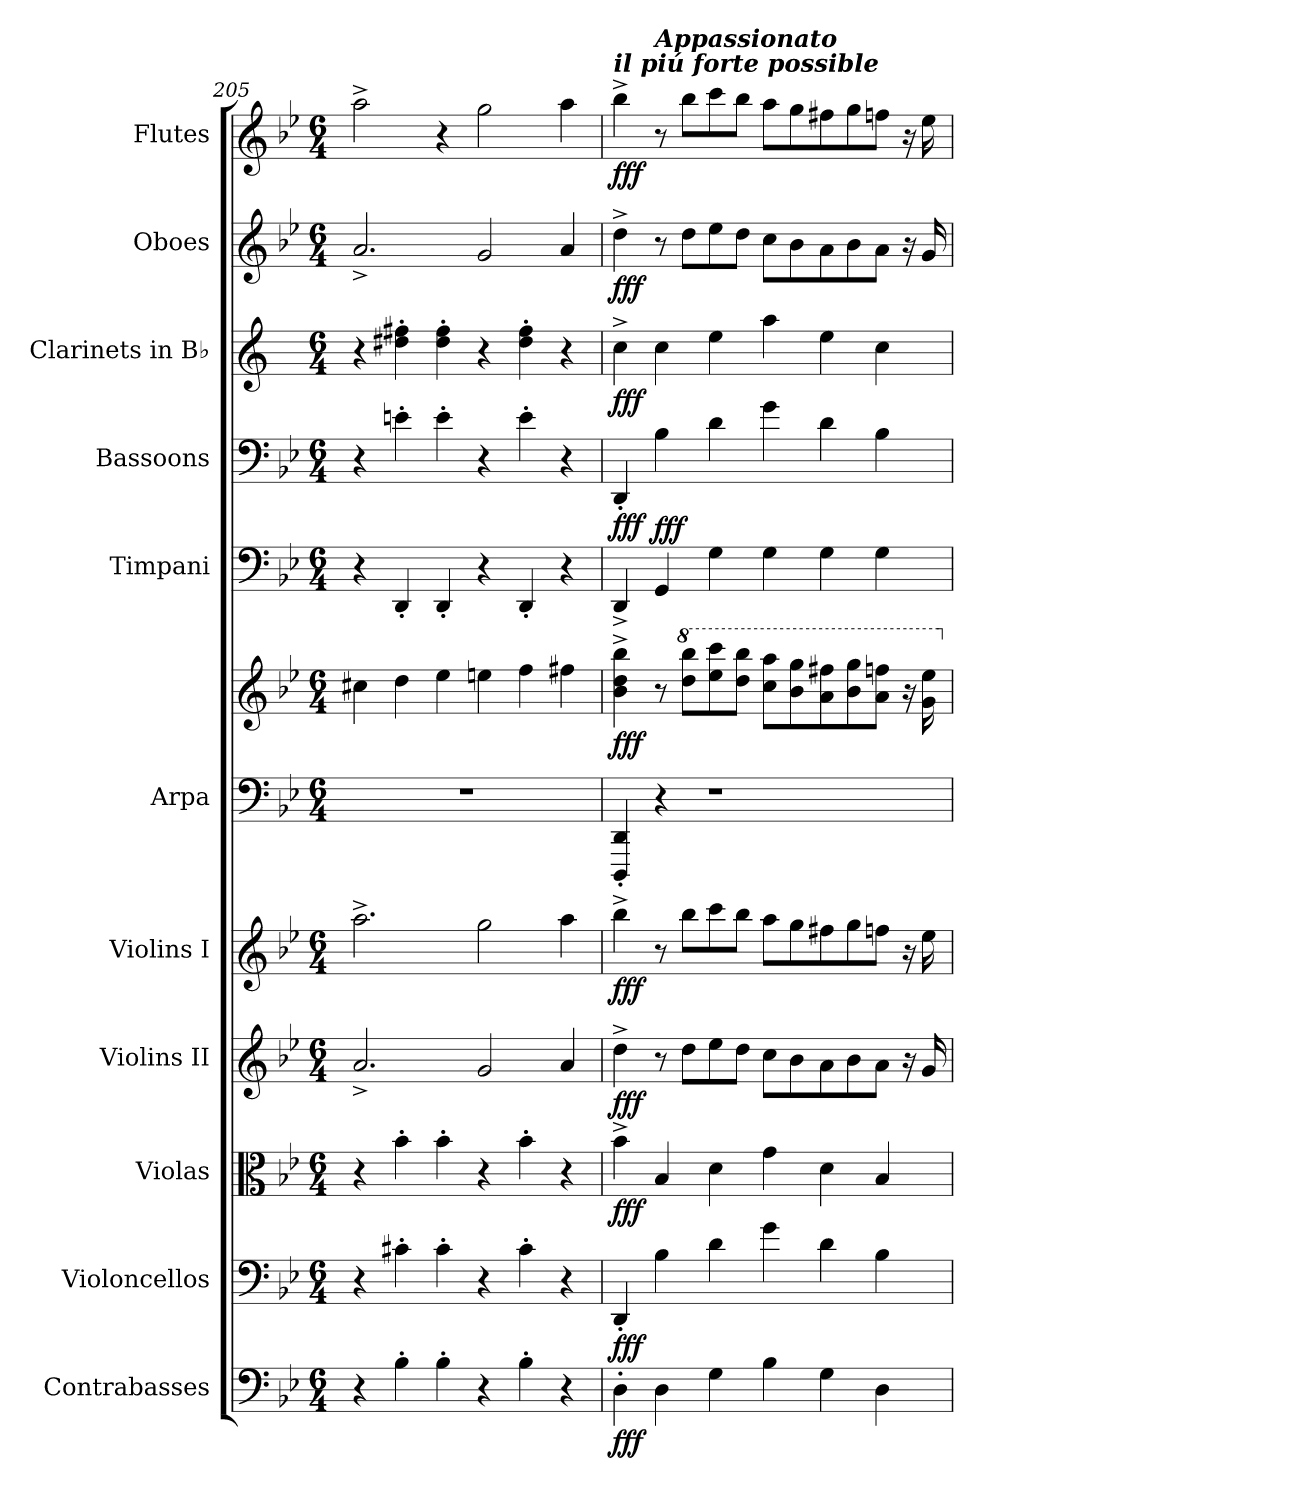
**kern	**dynam	**kern	**dynam	**kern	**dynam	**kern	**dynam	**kern	**dynam	**kern	**kern	**dynam	**kern	**dynam	**kern	**dynam	**kern	**dynam	**kern	**dynam	**kern	**dynam
*part11	*part11	*part10	*part10	*part9	*part9	*part8	*part8	*part7	*part7	*part6	*part6	*part6	*part5	*part5	*part4	*part4	*part3	*part3	*part2	*part2	*part1	*part1
*staff12	*staff12	*staff11	*staff11	*staff10	*staff10	*staff9	*staff9	*staff8	*staff8	*staff7	*staff6	*staff6/7	*staff5	*staff5	*staff4	*staff4	*staff3	*staff3	*staff2	*staff2	*staff1	*staff1
*I"Contrabasses	*	*I"Violoncellos	*	*I"Violas	*	*I"Violins II	*	*I"Violins I	*	*I"Arpa	*	*	*I"Timpani	*	*I"Bassoons	*	*I"Clarinets in B♭	*	*I"Oboes	*	*I"Flutes	*
*I'Cb.	*	*I'Vc.	*	*I'Vla.	*	*I'Vln. II	*	*I'Vln. I	*	*I'Arp.	*	*	*I'Timp.	*	*I'Bsn.	*	*	*	*I'Ob.	*	*I'Fl.	*
*clefF4	*	*clefF4	*	*clefC3	*	*clefG2	*	*clefG2	*	*clefF4	*clefG2	*	*clefF4	*	*clefF4	*	*clefG2	*	*clefG2	*	*clefG2	*
*ITrd7c12	*	*	*	*	*	*	*	*	*	*	*	*	*	*	*	*	*ITrd1c2	*	*	*	*	*
*k[b-e-]	*	*k[b-e-]	*	*k[b-e-]	*	*k[b-e-]	*	*k[b-e-]	*	*k[b-e-]	*k[b-e-]	*	*k[b-e-]	*	*k[b-e-]	*	*k[b-e-]	*	*k[b-e-]	*	*k[b-e-]	*
*M6/4	*	*M6/4	*	*M6/4	*	*M6/4	*	*M6/4	*	*M6/4	*M6/4	*	*M6/4	*	*M6/4	*	*M6/4	*	*M6/4	*	*M6/4	*
=205	=205	=205	=205	=205	=205	=205	=205	=205	=205	=205	=205	=205	=205	=205	=205	=205	=205	=205	=205	=205	=205	=205
4r	.	4r	.	4r	.	2.a^/	.	2.aa^\	.	1.r	4cc#X\	.	4r	.	4r	.	4r	.	2.a^/	.	2aa^\	.
4BB-'\	.	4c#X'\	.	4b-'\	.	.	.	.	.	.	4dd\	.	4DD'/	.	4en'\	.	4cc#X\' 4een\'	.	.	.	.	.
4BB-'\	.	4c#'\	.	4b-'\	.	.	.	.	.	.	4ee-\	.	4DD'/	.	4e'\	.	4cc#\' 4ee\'	.	.	.	4r	.
4r	.	4r	.	4r	.	2g/	.	2gg\	.	.	4een\	.	4r	.	4r	.	4r	.	2g/	.	2gg\	.
4BB-'\	.	4c#'\	.	4b-'\	.	.	.	.	.	.	4ff\	.	4DD'/	.	4e'\	.	4cc#\' 4ee\'	.	.	.	.	.
4r	.	4r	.	4r	.	4a/	.	4aa\	.	.	4ff#X\	.	4r	.	4r	.	4r	.	4a/	.	4aa\	.
!!LO:PB:g=z
=206	=206	=206	=206	=206	=206	=206	=206	=206	=206	=206	=206	=206	=206	=206	=206	=206	=206	=206	=206	=206	=206	=206
!	!	!	!	!	!	!	!	!	!	!	!	!	!	!	!	!	!	!	!	!	!LO:TX:a:Bi:t=il piú forte possible	!
!	!LO:DY:b	!	!LO:DY:b	!	!LO:DY:b	!	!LO:DY:b	!	!LO:DY:b	!	!	!LO:DY:b	!	!	!	!LO:DY:b	!	!LO:DY:b	!	!LO:DY:b	!	!LO:DY:b
4DD'\	fff	4DD'/	fff	4b-^\	fff	4dd^\	fff	4bb-^\	fff	4DDD/' 4DD/'	4b-\^ 4dd\^ 4bb-\^	fff	4DD^/	.	4DD'/	fff	4b-^\	fff	4dd^\	fff	4bb-^\	fff
!	!	!	!	!	!	!	!	!	!	!	!	!	!	!	!	!	!	!	!	!	!LO:TX:a:Bi:t=Appassionato	!
!	!	!	!	!	!	!	!	!	!	!	!	!	!	!LO:DY:a	!	!	!	!	!	!	!	!
4DD\	.	4B-\	.	4B-/	.	8r	.	8r	.	4r	8r	.	4GG/	fff	4B-\	.	4b-\	.	8r	.	8r	.
*	*	*	*	*	*	*	*	*	*	*	*8va	*	*	*	*	*	*	*	*	*	*	*
.	.	.	.	.	.	8dd\L	.	8bb-\L	.	.	8ddd\ 8bbb-\L	.	.	.	.	.	.	.	8dd\L	.	8bb-\L	.
4GG\	.	4d\	.	4d\	.	8ee-\	.	8ccc\	.	1r	8eee-\ 8cccc\	.	4G\	.	4d\	.	4dd\	.	8ee-\	.	8ccc\	.
.	.	.	.	.	.	8dd\J	.	8bb-\J	.	.	8ddd\ 8bbb-\J	.	.	.	.	.	.	.	8dd\J	.	8bb-\J	.
4BB-\	.	4g\	.	4g\	.	8cc\L	.	8aa\L	.	.	8ccc\ 8aaa\L	.	4G\	.	4g\	.	4gg\	.	8cc\L	.	8aa\L	.
.	.	.	.	.	.	8b-\	.	8gg\	.	.	8bb-\ 8ggg\	.	.	.	.	.	.	.	8b-\	.	8gg\	.
4GG\	.	4d\	.	4d\	.	8a\	.	8ff#X\	.	.	8aa\ 8fff#X\	.	4G\	.	4d\	.	4dd\	.	8a\	.	8ff#X\	.
.	.	.	.	.	.	8b-\	.	8gg\	.	.	8bb-\ 8ggg\	.	.	.	.	.	.	.	8b-\	.	8gg\	.
4DD\	.	4B-\	.	4B-/	.	8a\J	.	8ffn\J	.	.	8aa\ 8fffn\J	.	4G\	.	4B-\	.	4b-\	.	8a\J	.	8ffn\J	.
.	.	.	.	.	.	16r	.	16r	.	.	16r	.	.	.	.	.	.	.	16r	.	16r	.
.	.	.	.	.	.	16g/	.	16ee-\	.	.	16gg\ 16eee-\	.	.	.	.	.	.	.	16g/	.	16ee-\	.
*	*	*	*	*	*	*	*	*	*	*	*X8va	*	*	*	*	*	*	*	*	*	*	*
=	=	=	=	=	=	=	=	=	=	=	=	=	=	=	=	=	=	=	=	=	=	=
*-	*-	*-	*-	*-	*-	*-	*-	*-	*-	*-	*-	*-	*-	*-	*-	*-	*-	*-	*-	*-	*-	*-
